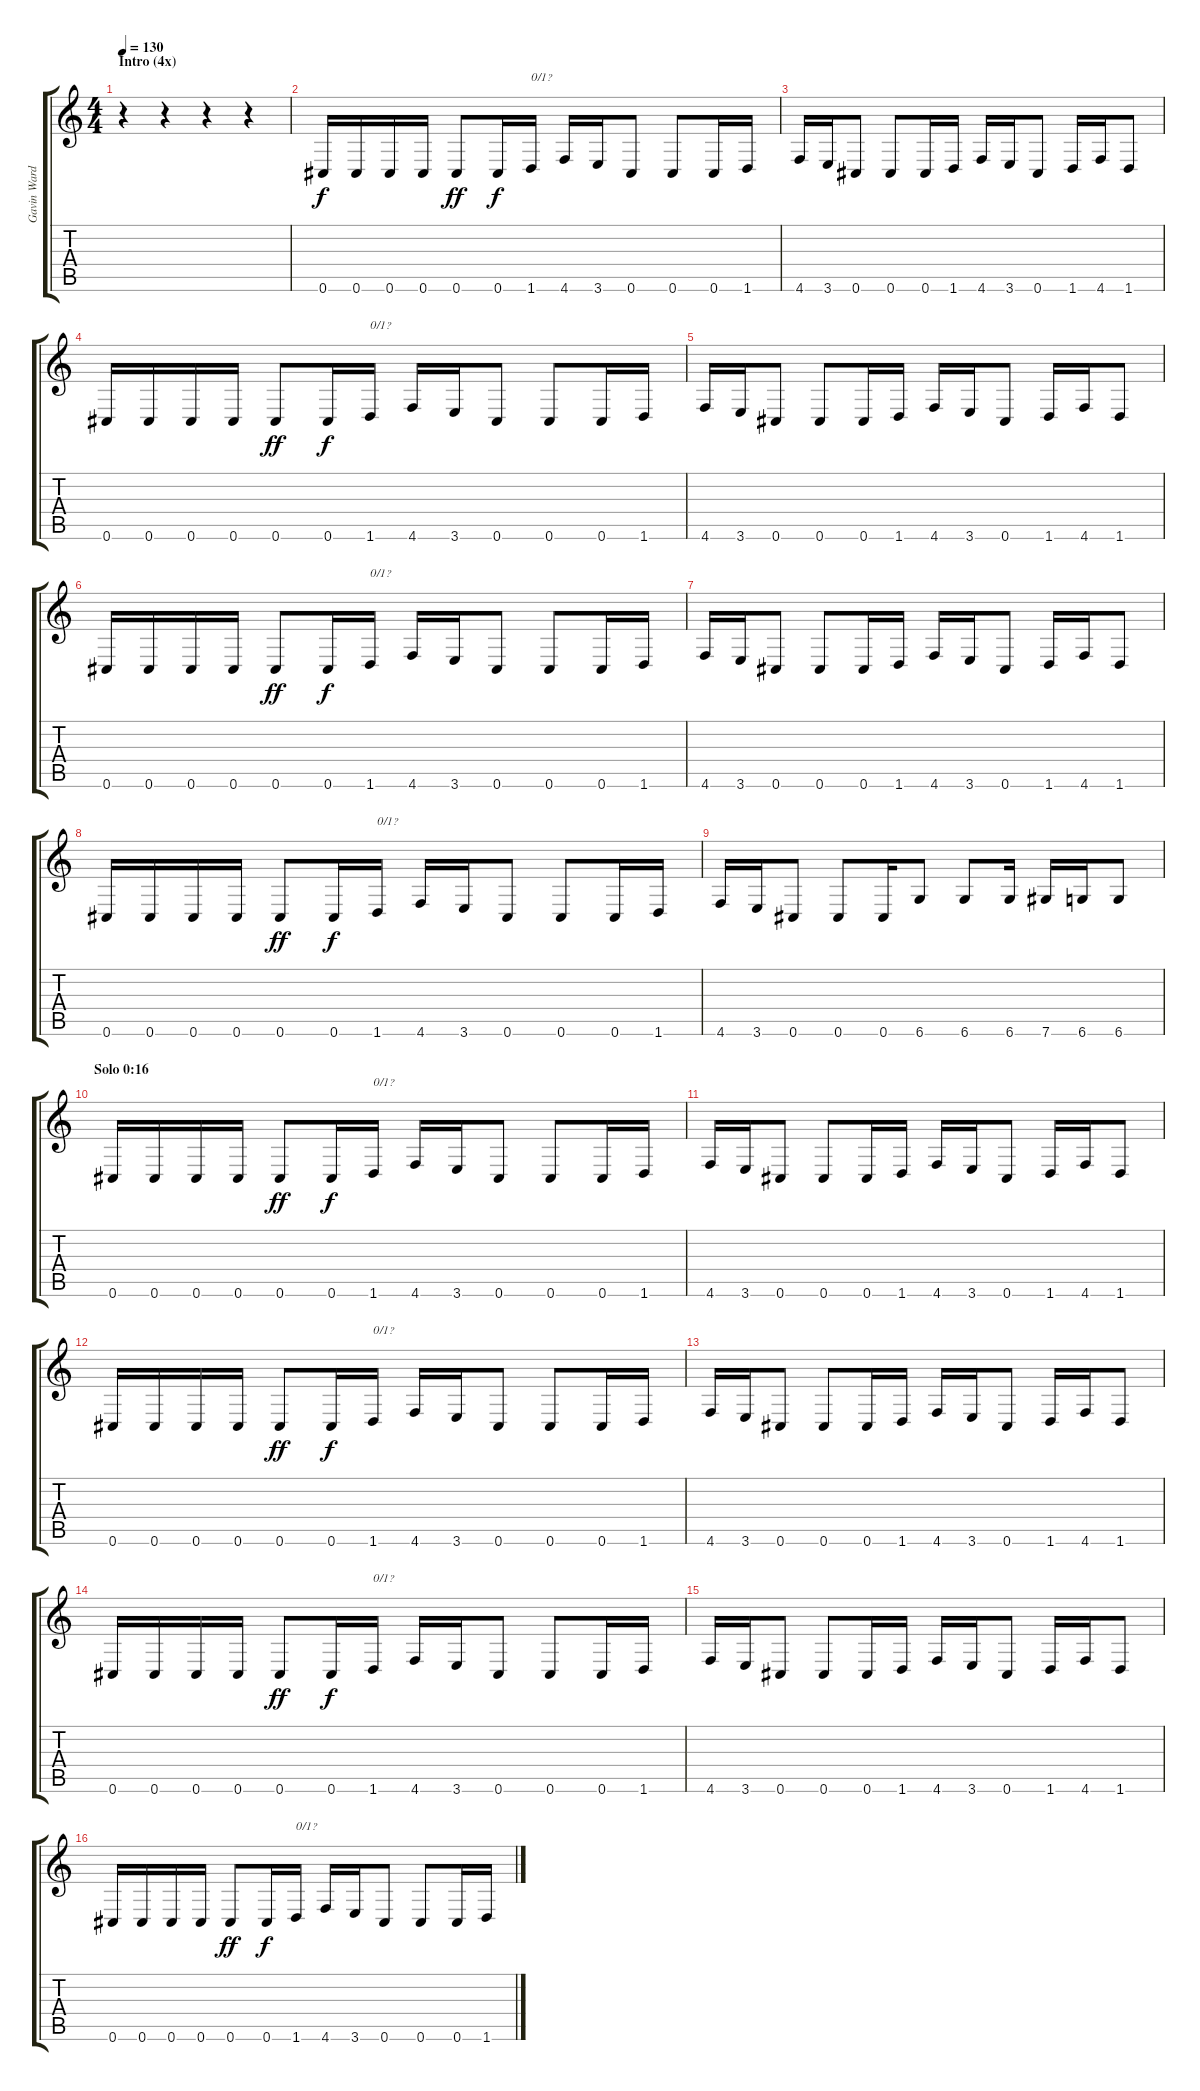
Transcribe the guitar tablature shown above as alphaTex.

\track ("Gavin Ward (Rhythm Guitar)" "Gavin Ward") {instrument distortionguitar}
\staff {score tabs}
\tuning (Db4 Ab3 E3 B2 Gb2 Db2) {hide}
\ts (4 4)
\section ("" "Intro (4x)")
\tempo 130
\clef g2
\ks c
r.4{dy f instrument distortionguitar} r.4 r.4 r.4 |
0.6.16 0.6.16 0.6.16 0.6.16 0.6.8{dy ff} 0.6.16{dy f} 1.6.16{txt "0/1?"} 4.6.16 3.6.16 0.6.8 0.6.8 0.6.16 1.6.16 |
4.6.16 3.6.16 0.6.8 0.6.8 0.6.16 1.6.16 4.6.16 3.6.16 0.6.8 1.6.16 4.6.16 1.6.8 |
0.6.16 0.6.16 0.6.16 0.6.16 0.6.8{dy ff} 0.6.16{dy f} 1.6.16{txt "0/1?"} 4.6.16 3.6.16 0.6.8 0.6.8 0.6.16 1.6.16 |
4.6.16 3.6.16 0.6.8 0.6.8 0.6.16 1.6.16 4.6.16 3.6.16 0.6.8 1.6.16 4.6.16 1.6.8 |
0.6.16 0.6.16 0.6.16 0.6.16 0.6.8{dy ff} 0.6.16{dy f} 1.6.16{txt "0/1?"} 4.6.16 3.6.16 0.6.8 0.6.8 0.6.16 1.6.16 |
4.6.16 3.6.16 0.6.8 0.6.8 0.6.16 1.6.16 4.6.16 3.6.16 0.6.8 1.6.16 4.6.16 1.6.8 |
0.6.16 0.6.16 0.6.16 0.6.16 0.6.8{dy ff} 0.6.16{dy f} 1.6.16{txt "0/1?"} 4.6.16 3.6.16 0.6.8 0.6.8 0.6.16 1.6.16 |
4.6.16 3.6.16 0.6.8 0.6.8 0.6.16 6.6.8 6.6.8 6.6.16 7.6.16 6.6.16 6.6.8 |
\section ("" "Solo 0:16")
0.6.16 0.6.16 0.6.16 0.6.16 0.6.8{dy ff} 0.6.16{dy f} 1.6.16{txt "0/1?"} 4.6.16 3.6.16 0.6.8 0.6.8 0.6.16 1.6.16 |
4.6.16 3.6.16 0.6.8 0.6.8 0.6.16 1.6.16 4.6.16 3.6.16 0.6.8 1.6.16 4.6.16 1.6.8 |
0.6.16 0.6.16 0.6.16 0.6.16 0.6.8{dy ff} 0.6.16{dy f} 1.6.16{txt "0/1?"} 4.6.16 3.6.16 0.6.8 0.6.8 0.6.16 1.6.16 |
4.6.16 3.6.16 0.6.8 0.6.8 0.6.16 1.6.16 4.6.16 3.6.16 0.6.8 1.6.16 4.6.16 1.6.8 |
0.6.16 0.6.16 0.6.16 0.6.16 0.6.8{dy ff} 0.6.16{dy f} 1.6.16{txt "0/1?"} 4.6.16 3.6.16 0.6.8 0.6.8 0.6.16 1.6.16 |
4.6.16 3.6.16 0.6.8 0.6.8 0.6.16 1.6.16 4.6.16 3.6.16 0.6.8 1.6.16 4.6.16 1.6.8 |
0.6.16 0.6.16 0.6.16 0.6.16 0.6.8{dy ff} 0.6.16{dy f} 1.6.16{txt "0/1?"} 4.6.16 3.6.16 0.6.8 0.6.8 0.6.16 1.6.16
